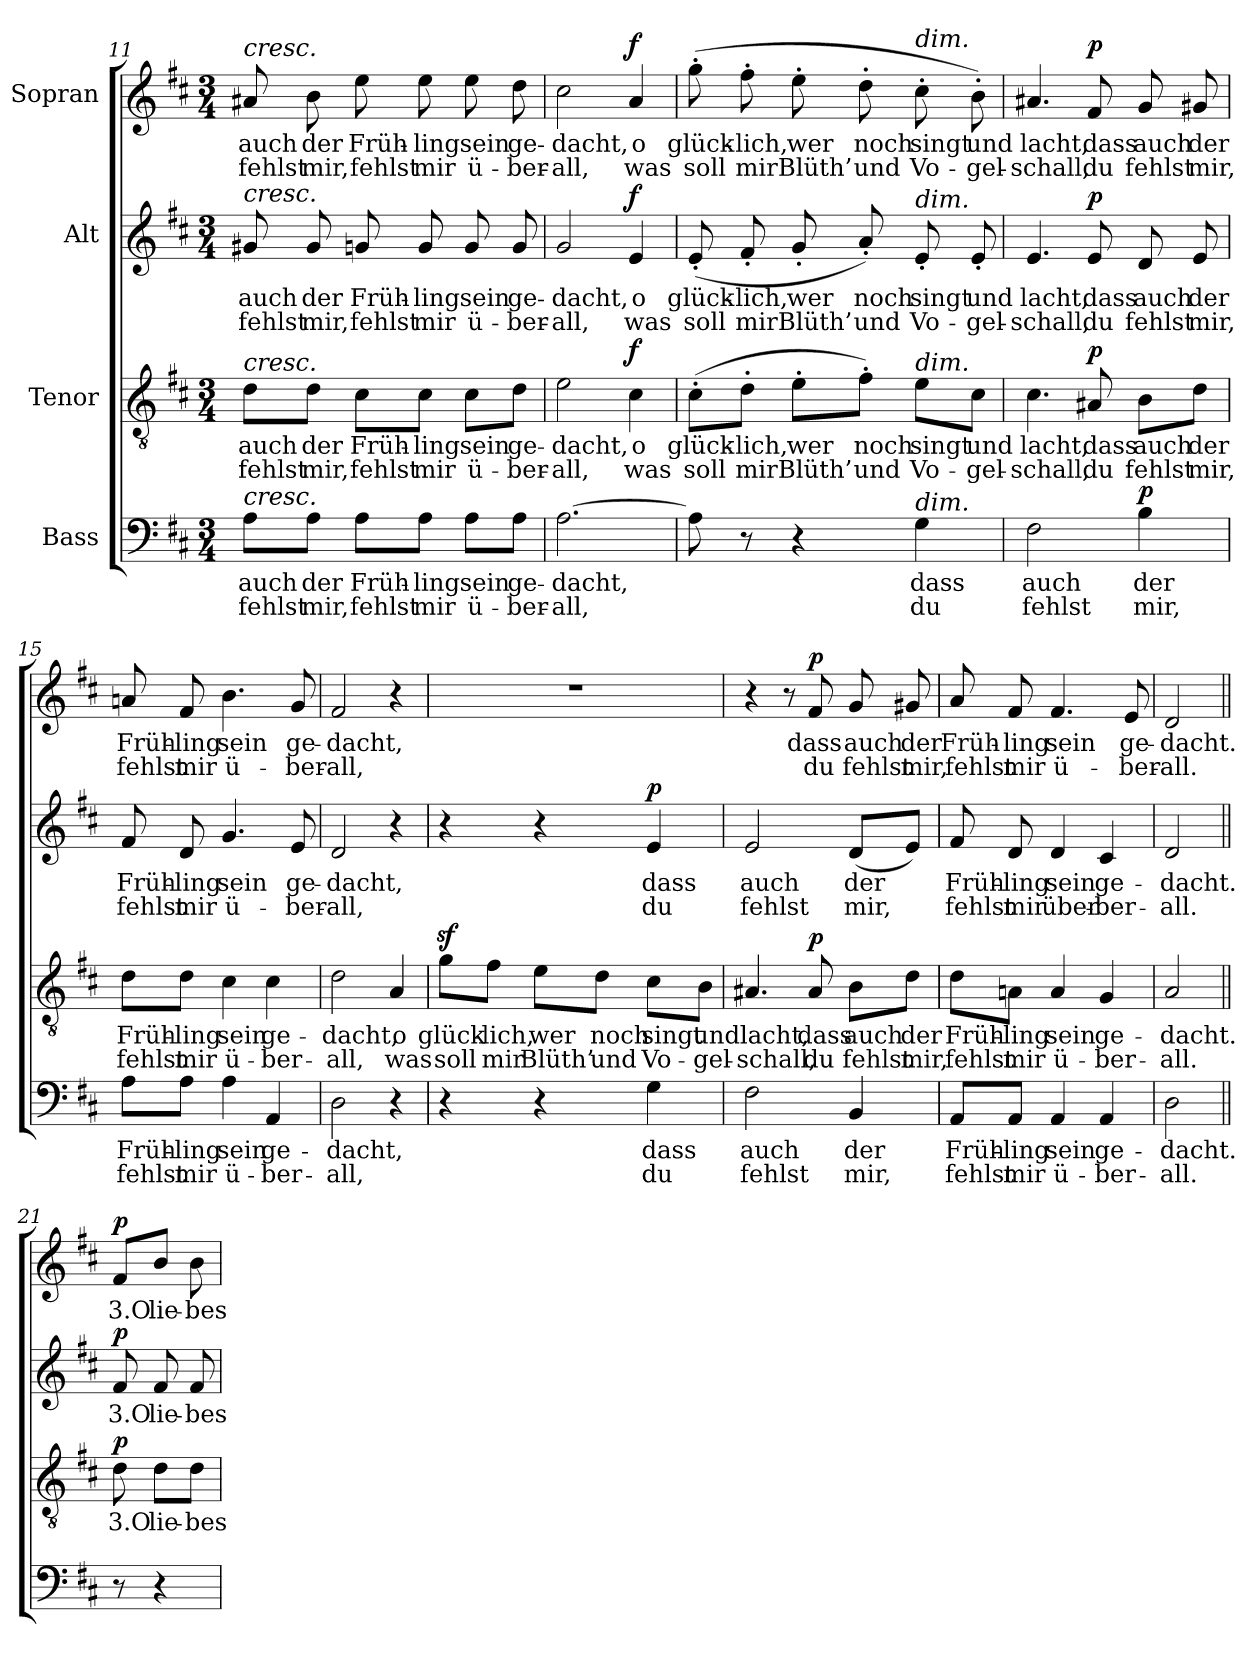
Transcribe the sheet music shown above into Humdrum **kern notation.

**kern	**text	**text	**dynam	**kern	**text	**text	**dynam	**kern	**text	**text	**dynam	**kern	**text	**text	**dynam
*part4	*part4	*part4	*part4	*part3	*part3	*part3	*part3	*part2	*part2	*part2	*part2	*part1	*part1	*part1	*part1
*staff4	*staff4	*staff4	*staff4	*staff3	*staff3	*staff3	*staff3	*staff2	*staff2	*staff2	*staff2	*staff1	*staff1	*staff1	*staff1
*I"Bass	*	*	*	*I"Tenor	*	*	*	*I"Alt	*	*	*	*I"Sopran	*	*	*
*clefF4	*	*	*	*clefGv2	*	*	*	*clefG2	*	*	*	*clefG2	*	*	*
*k[f#c#]	*	*	*	*k[f#c#]	*	*	*	*k[f#c#]	*	*	*	*k[f#c#]	*	*	*
*M3/4	*	*	*	*M3/4	*	*	*	*M3/4	*	*	*	*M3/4	*	*	*
=11	=11	=11	=11	=11	=11	=11	=11	=11	=11	=11	=11	=11	=11	=11	=11
!	!	!	!	!	!	!	!	!	!	!	!	!LO:TX:a:i:t=cresc.	!	!	!
!	!	!	!	!	!	!	!	!LO:TX:a:i:t=cresc.	!	!	!	!	!	!	!
!	!	!	!	!LO:TX:a:i:t=cresc.	!	!	!	!	!	!	!	!	!	!	!
!LO:TX:a:i:t=cresc.	!	!	!	!	!	!	!	!	!	!	!	!	!	!	!
8A\L	auch	fehlst	.	8d\L	auch	fehlst	.	8g#X/	auch	fehlst	.	8a#X/	auch	fehlst	.
8A\J	der	mir,	.	8d\J	der	mir,	.	8g#/	der	mir,	.	8b\	der	mir,	.
8A\L	Früh-	fehlst	.	8c#\L	Früh-	fehlst	.	8gn/	Früh-	fehlst	.	8ee\	Früh-	fehlst	.
8A\J	-ling	mir	.	8c#\J	-ling	mir	.	8g/	-ling	mir	.	8ee\	-ling	mir	.
8A\L	sein	ü-	.	8c#\L	sein	ü-	.	8g/	sein	ü-	.	8ee\	sein	ü-	.
8A\J	ge-	-ber-	.	8d\J	ge-	-ber-	.	8g/	ge-	-ber-	.	8dd\	ge-	-ber-	.
=12	=12	=12	=12	=12	=12	=12	=12	=12	=12	=12	=12	=12	=12	=12	=12
[2.A\	-dacht,	-all,	.	2e\	-dacht,	-all,	.	2g/	-dacht,	-all,	.	2cc#\	-dacht,	-all,	.
!	!	!	!	!	!	!	!LO:DY:a	!	!	!	!LO:DY:a	!	!	!	!LO:DY:a
.	.	.	.	4c#\	o	was	f	4e/	o	was	f	4a/	o	was	f
=13	=13	=13	=13	=13	=13	=13	=13	=13	=13	=13	=13	=13	=13	=13	=13
8A\]	.	.	.	(8c#'\L	glück-	soll	.	(8e'/	glück-	soll	.	(8gg'\	glück-	soll	.
8r	.	.	.	8d'\J	-lich,	mir	.	8f#'/	-lich,	mir	.	8ff#'\	-lich,	mir	.
4r	.	.	.	8e'\L	wer	Blüth’	.	8g'/	wer	Blüth’	.	8ee'\	wer	Blüth’	.
.	.	.	.	8f#'\J)	noch	und	.	8a'/)	noch	und	.	8dd'\	noch	und	.
!	!	!	!	!	!	!	!	!	!	!	!	!LO:TX:a:i:t=dim.	!	!	!
!	!	!	!	!	!	!	!	!LO:TX:a:i:t=dim.	!	!	!	!	!	!	!
!	!	!	!	!LO:TX:a:i:t=dim.	!	!	!	!	!	!	!	!	!	!	!
!LO:TX:a:i:t=dim.	!	!	!	!	!	!	!	!	!	!	!	!	!	!	!
4G\	dass	du	.	8e\L	singt	Vo-	.	8e'/	singt	Vo-	.	8cc#'\	singt	Vo-	.
.	.	.	.	8c#\J	und	-gel-	.	8e'/	und	-gel-	.	8b'\)	und	-gel-	.
=14	=14	=14	=14	=14	=14	=14	=14	=14	=14	=14	=14	=14	=14	=14	=14
2F#\	auch	fehlst	.	4.c#\	lacht,	-schall,	.	4.e/	lacht,	-schall,	.	4.a#X/	lacht,	-schall,	.
!	!	!	!	!	!	!	!LO:DY:a	!	!	!	!LO:DY:a	!	!	!	!LO:DY:a
.	.	.	.	8A#X/	dass	du	p	8e/	dass	du	p	8f#/	dass	du	p
!	!	!	!LO:DY:a	!	!	!	!	!	!	!	!	!	!	!	!
4B\	der	mir,	p	8B\L	auch	fehlst	.	8d/	auch	fehlst	.	8g/	auch	fehlst	.
.	.	.	.	8d\J	der	mir,	.	8e/	der	mir,	.	8g#X/	der	mir,	.
=15	=15	=15	=15	=15	=15	=15	=15	=15	=15	=15	=15	=15	=15	=15	=15
8A\L	Früh-	fehlst	.	8d\L	Früh-	fehlst	.	8f#/	Früh-	fehlst	.	8an/	Früh-	fehlst	.
8A\J	-ling	mir	.	8d\J	-ling	mir	.	8d/	-ling	mir	.	8f#/	-ling	mir	.
4A\	sein	ü-	.	4c#\	sein	ü-	.	4.g/	sein	ü-	.	4.b\	sein	ü-	.
4AA/	ge-	-ber-	.	4c#\	ge-	-ber-	.	.	.	.	.	.	.	.	.
.	.	.	.	.	.	.	.	8e/	ge-	-ber-	.	8g/	ge-	-ber-	.
=16	=16	=16	=16	=16	=16	=16	=16	=16	=16	=16	=16	=16	=16	=16	=16
2D\	-dacht,	-all,	.	2d\	-dacht,	-all,	.	2d/	-dacht,	-all,	.	2f#/	-dacht,	-all,	.
4r	.	.	.	4A/	o	was	.	4r	.	.	.	4r	.	.	.
=17	=17	=17	=17	=17	=17	=17	=17	=17	=17	=17	=17	=17	=17	=17	=17
4r	.	.	.	8gz>\L	glück-	soll	.	4r	.	.	.	2.r	.	.	.
.	.	.	.	8f#\J	-lich,	mir	.	.	.	.	.	.	.	.	.
4r	.	.	.	8e\L	wer	Blüth’	.	4r	.	.	.	.	.	.	.
.	.	.	.	8d\J	noch	und	.	.	.	.	.	.	.	.	.
!	!	!	!	!	!	!	!	!	!	!	!LO:DY:a	!	!	!	!
4G\	dass	du	.	8c#\L	singt	Vo-	.	4e/	dass	du	p	.	.	.	.
.	.	.	.	8B\J	und	-gel-	.	.	.	.	.	.	.	.	.
=18	=18	=18	=18	=18	=18	=18	=18	=18	=18	=18	=18	=18	=18	=18	=18
2F#\	auch	fehlst	.	4.A#X/	lacht,	-schall,	.	2e/	auch	fehlst	.	4r	.	.	.
.	.	.	.	.	.	.	.	.	.	.	.	8r	.	.	.
!	!	!	!	!	!	!	!LO:DY:a	!	!	!	!	!	!	!	!LO:DY:a
.	.	.	.	8A#/	dass	du	p	.	.	.	.	8f#/	dass	du	p
4BB/	der	mir,	.	8B\L	auch	fehlst	.	(8d/L	der	mir,	.	8g/	auch	fehlst	.
.	.	.	.	8d\J	der	mir,	.	8e/J)	.	.	.	8g#X/	der	mir,	.
=19	=19	=19	=19	=19	=19	=19	=19	=19	=19	=19	=19	=19	=19	=19	=19
8AA/L	Früh-	fehlst	.	8d\L	Früh-	fehlst	.	8f#/	Früh-	fehlst	.	8a/	Früh-	fehlst	.
8AA/J	-ling	mir	.	8An\J	-ling	mir	.	8d/	-ling	mir	.	8f#/	-ling	mir	.
4AA/	sein	ü-	.	4A/	sein	ü-	.	4d/	sein	über-	.	4.f#/	sein	ü-	.
4AA/	ge-	-ber-	.	4G/	ge-	-ber-	.	4c#/	ge-	-ber-	.	.	.	.	.
.	.	.	.	.	.	.	.	.	.	.	.	8e/	ge-	-ber-	.
=20	=20	=20	=20	=20	=20	=20	=20	=20	=20	=20	=20	=20	=20	=20	=20
2D\	-dacht.	-all.	.	2A/	-dacht.	-all.	.	2d/	-dacht.	-all.	.	2d/	-dacht.	-all.	.
=21||	=21||	=21||	=21||	=21||	=21||	=21||	=21||	=21||	=21||	=21||	=21||	=21||	=21||	=21||	=21||
!	!	!	!	!	!	!	!LO:DY:a	!	!	!	!LO:DY:a	!	!	!	!LO:DY:a
8r	.	.	.	8d\	3.O	.	p	8f#/	3.O	.	p	8f#/L	3.O	.	p
4r	.	.	.	8d\L	lie-	.	.	8f#/	lie-	.	.	8b/J	lie-	.	.
.	.	.	.	8d\J	-bes	.	.	8f#/	-bes	.	.	8b\	-bes	.	.
=	=	=	=	=	=	=	=	=	=	=	=	=	=	=	=
*-	*-	*-	*-	*-	*-	*-	*-	*-	*-	*-	*-	*-	*-	*-	*-
